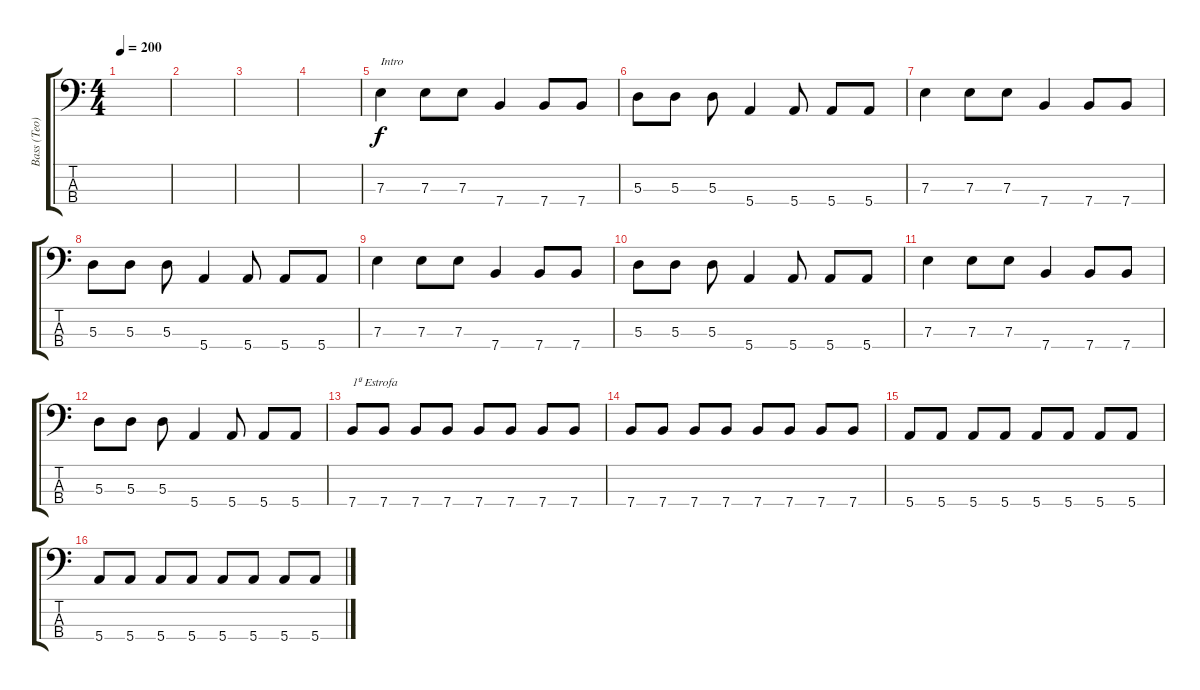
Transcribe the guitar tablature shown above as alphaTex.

\track ("Bass (Teo)" "Bass (Teo)") {instrument electricbasspick}
\staff {score tabs}
\tuning (G2 D2 A1 E1) {hide}
\ts (4 4)
\tempo 200
\clef f4
\ks c
|
|
|
|
7.3.4{txt "Intro"} 7.3.8 7.3.8 7.4.4 7.4.8 7.4.8 |
5.3.8 5.3.8 5.3.8 5.4.4 5.4.8 5.4.8 5.4.8 |
7.3.4 7.3.8 7.3.8 7.4.4 7.4.8 7.4.8 |
5.3.8 5.3.8 5.3.8 5.4.4 5.4.8 5.4.8 5.4.8 |
7.3.4 7.3.8 7.3.8 7.4.4 7.4.8 7.4.8 |
5.3.8 5.3.8 5.3.8 5.4.4 5.4.8 5.4.8 5.4.8 |
7.3.4 7.3.8 7.3.8 7.4.4 7.4.8 7.4.8 |
5.3.8 5.3.8 5.3.8 5.4.4 5.4.8 5.4.8 5.4.8 |
7.4.8{txt "1ª Estrofa"} 7.4.8 7.4.8 7.4.8 7.4.8 7.4.8 7.4.8 7.4.8 |
7.4.8 7.4.8 7.4.8 7.4.8 7.4.8 7.4.8 7.4.8 7.4.8 |
5.4.8 5.4.8 5.4.8 5.4.8 5.4.8 5.4.8 5.4.8 5.4.8 |
5.4.8 5.4.8 5.4.8 5.4.8 5.4.8 5.4.8 5.4.8 5.4.8
